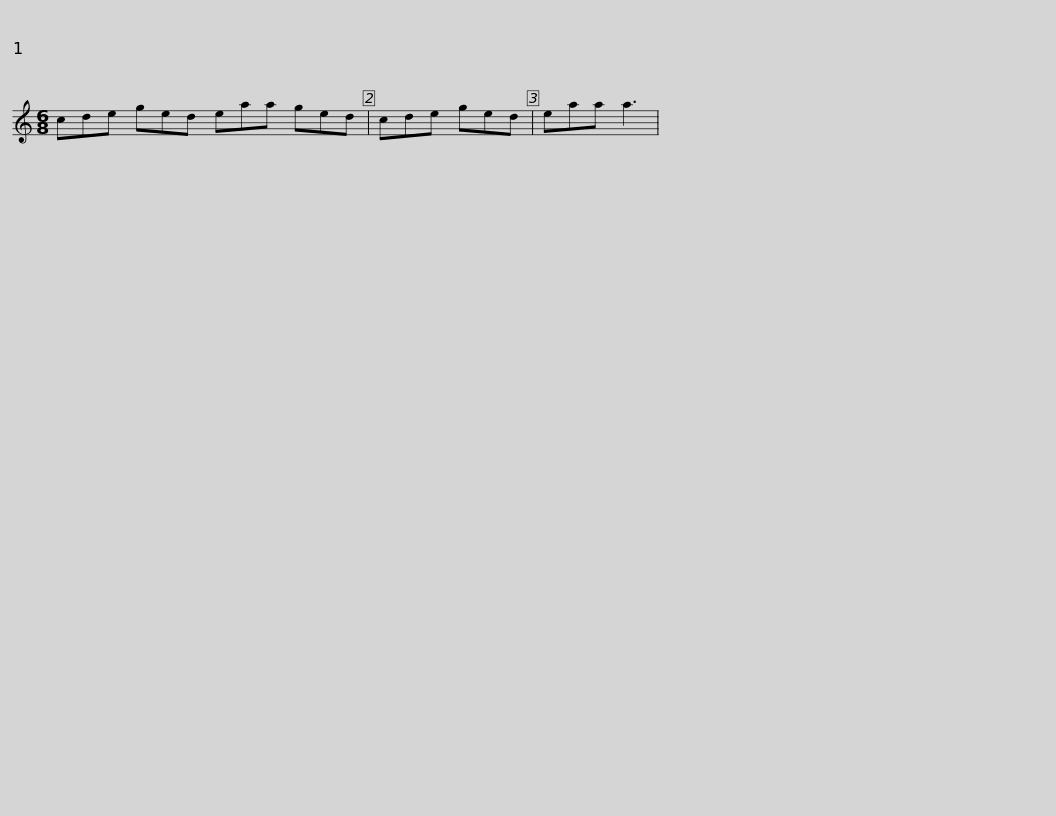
X:1
L:1/8
M:6/8
I:linebreak $
K:C
V:1 treble
V:1
 cde ged eaa ged | cde ged | eaa a3 | %3
